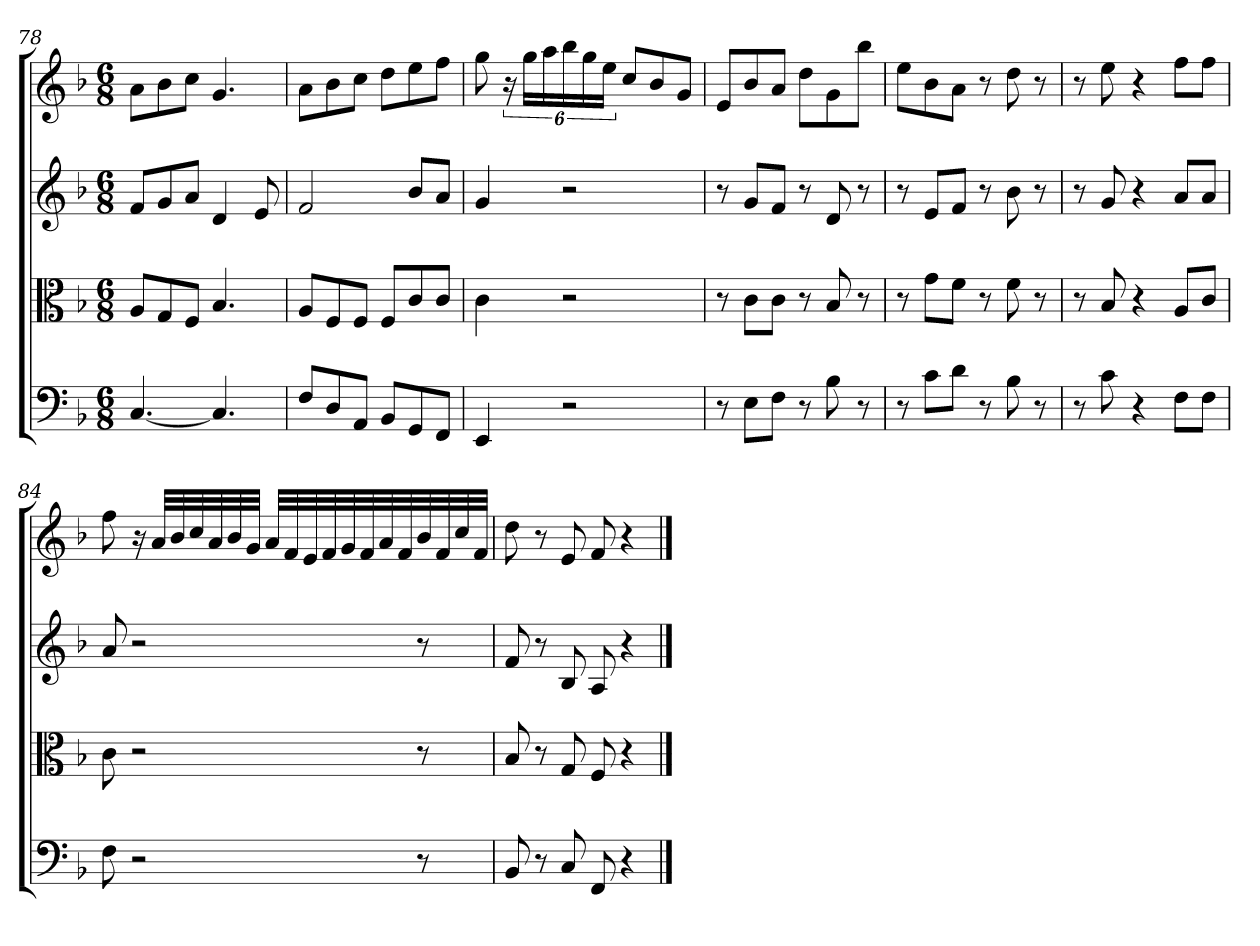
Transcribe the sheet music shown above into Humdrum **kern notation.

**kern	**kern	**kern	**kern
*part4	*part3	*part2	*part1
*staff4	*staff3	*staff2	*staff1
*clefF4	*clefC3	*	*
*k[b-]	*k[b-]	*k[b-]	*k[b-]
*F:	*F:	*F:	*F:
*M6/8	*M6/8	*M6/8	*M6/8
=78	=78	=78	=78
[4.C	8A/L	8fL	8aL
.	8G/	8g	8b-
.	8F/J	8aJ	8ccJ
4.C]	4.B-	4d	4.g
.	.	8e	.
=79	=79	=79	=79
8F/L	8A/L	2f	8aL
8D/	8F/	.	8b-
8AA/J	8F/J	.	8ccJ
8BB-/L	8F/L	.	8ddL
8GG/	8c/	8b-L	8ee
8FF/J	8c/J	8aJ	8ffJ
=80	=80	=80	=80
4EE	4c	4g	8gg
.	.	.	24r
.	.	.	24ggLL
.	.	.	24aa
2r	2r	2r	24bb-
.	.	.	24gg
.	.	.	24eeJJ
.	.	.	8ccL
.	.	.	8b-
.	.	.	8gJ
=81	=81	=81	=81
8r	8r	8r	8eL
8E\L	8c\L	8gL	8b-
8F\J	8c\J	8fJ	8aJ
8r	8r	8r	8ddL
8B-	8B-	8d	8g
8r	8r	8r	8bb-J
=82	=82	=82	=82
8r	8r	8r	8eeL
8c\L	8g\L	8eL	8b-
8d\J	8f\J	8fJ	8aJ
8r	8r	8r	8r
8B-	8f	8b-	8dd
8r	8r	8r	8r
=83	=83	=83	=83
8r	8r	8r	8r
8c	8B-	8g	8ee
4r	4r	4r	4r
8F\L	8A/L	8aL	8ffL
8F\J	8c/J	8aJ	8ffJ
=84	=84	=84	=84
8F	8c	8a	8ff
2r	2r	2r	16r
.	.	.	32aLLL
.	.	.	32b-
.	.	.	32cc
.	.	.	32a
.	.	.	32b-
.	.	.	32gJJJ
.	.	.	32aLLL
.	.	.	32f
.	.	.	32e
.	.	.	32f
.	.	.	32g
.	.	.	32f
.	.	.	32a
.	.	.	32f
8r	8r	8r	32b-
.	.	.	32f
.	.	.	32cc
.	.	.	32fJJJ
=85	=85	=85	=85
8BB-	8B-	8f	8dd
8r	8r	8r	8r
8C	8G	8B-	8e
8FF	8F	8A	8f
4r	4r	4r	4r
==	==	==	==
*-	*-	*-	*-
